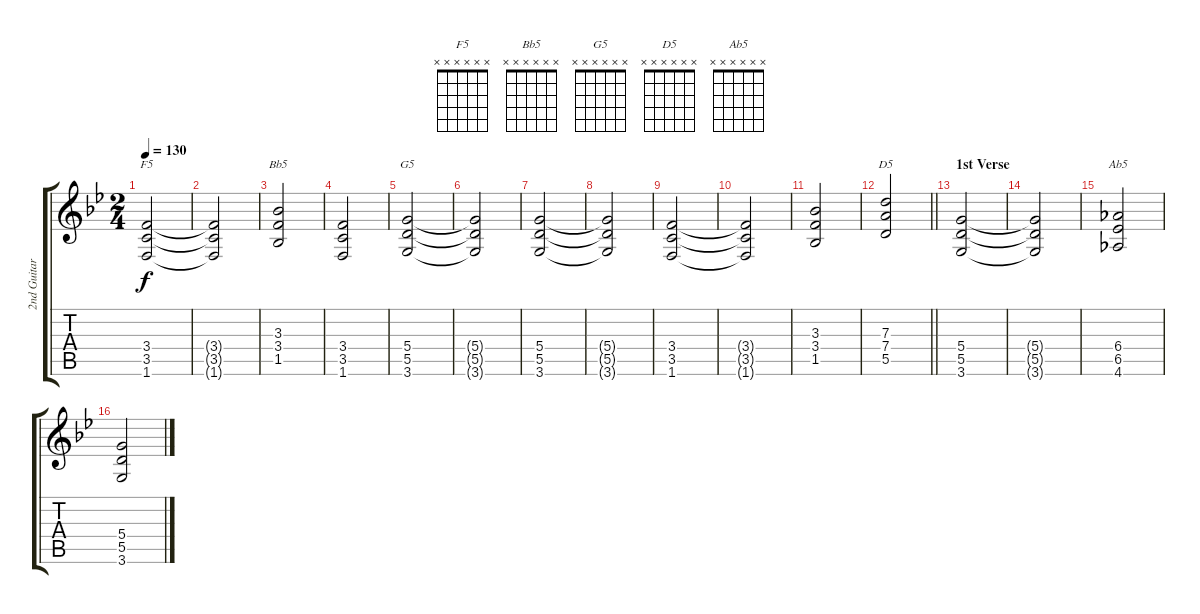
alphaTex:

\track ("2nd Guitar" "2nd Guitar") {instrument distortionguitar}
\staff {score tabs}
\tuning (E4 B3 G3 D3 A2 E2) {hide}
\chord ("F5" x x x x x x)
\chord ("Bb5" x x x x x x)
\chord ("G5" x x x x x x)
\chord ("D5" x x x x x x)
\chord ("Ab5" x x x x x x)
\ts (2 4)
\tempo 130
\clef g2
\ks gminor
(3.4 3.5 1.6).2{ch "F5" dy f} |
(3.4{t} 3.5{t} 1.6{t}).2 |
(3.3 3.4 1.5).2{ch "Bb5"} |
(3.4 3.5 1.6).2 |
(5.4 5.5 3.6).2{ch "G5"} |
(5.4{t} 5.5{t} 3.6{t}).2 |
(5.4 5.5 3.6).2 |
(5.4{t} 5.5{t} 3.6{t}).2 |
(3.4 3.5 1.6).2 |
(3.4{t} 3.5{t} 1.6{t}).2 |
(3.3 3.4 1.5).2 |
\barLineRight lightlight
(7.3 7.4 5.5).2{ch "D5"} |
\section ("" "1st Verse")
(5.4 5.5 3.6).2 |
(5.4{t} 5.5{t} 3.6{t}).2 |
(6.4 6.5 4.6).2{ch "Ab5"} |
(5.4 5.5 3.6).2
